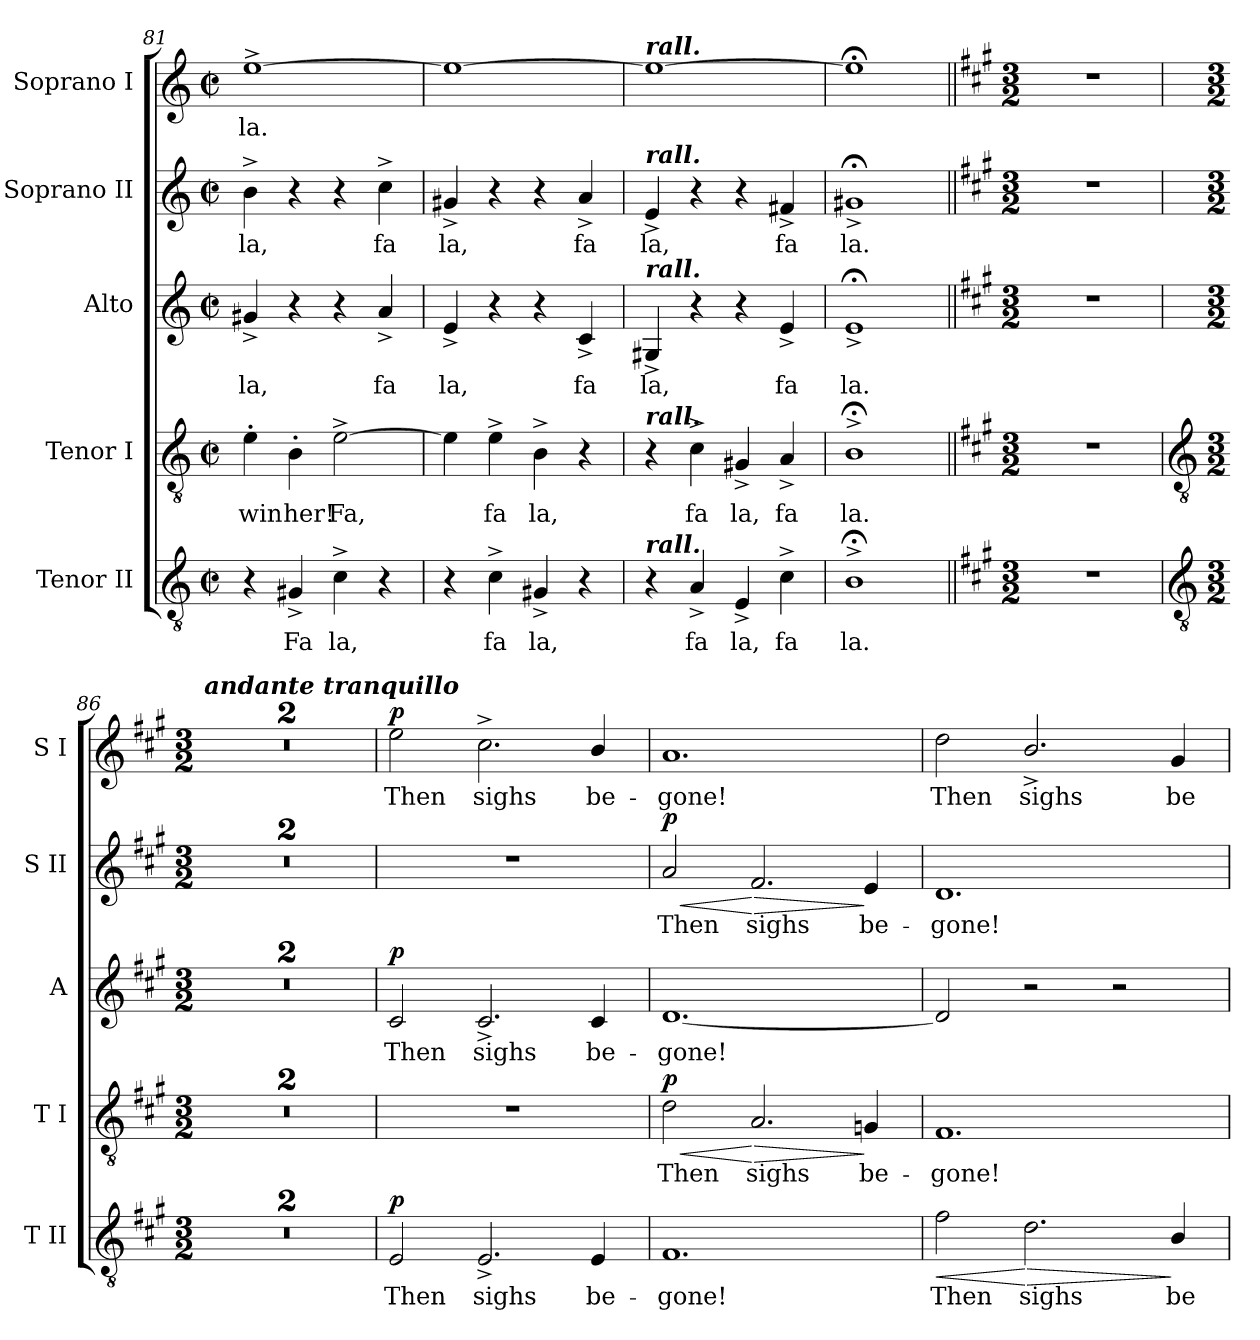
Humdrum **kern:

**kern	**text	**dynam	**kern	**text	**dynam	**kern	**text	**dynam	**kern	**text	**dynam	**kern	**text	**dynam
*part5	*part5	*part5	*part4	*part4	*part4	*part3	*part3	*part3	*part2	*part2	*part2	*part1	*part1	*part1
*staff5	*staff5	*staff5	*staff4	*staff4	*staff4	*staff3	*staff3	*staff3	*staff2	*staff2	*staff2	*staff1	*staff1	*staff1
*I"Tenor II	*	*	*I"Tenor I	*	*	*I"Alto	*	*	*I"Soprano II	*	*	*I"Soprano I	*	*
*I'T II	*	*	*I'T I	*	*	*I'A	*	*	*I'S II	*	*	*I'S I	*	*
*clefGv2	*	*	*clefGv2	*	*	*clefG2	*	*	*clefG2	*	*	*clefG2	*	*
*k[]	*	*	*k[]	*	*	*k[]	*	*	*k[]	*	*	*k[]	*	*
*C:	*	*	*C:	*	*	*C:	*	*	*C:	*	*	*C:	*	*
*M2/2	*	*	*M2/2	*	*	*M2/2	*	*	*M2/2	*	*	*M2/2	*	*
*met(c|)	*	*	*met(c|)	*	*	*met(c|)	*	*	*met(c|)	*	*	*met(c|)	*	*
=81	=81	=81	=81	=81	=81	=81	=81	=81	=81	=81	=81	=81	=81	=81
!	!	!	!	!LO:LY:b	!	!	!LO:LY:b	!	!	!LO:LY:b	!	!	!LO:LY:b	!
4r	.	.	4e'	win	.	4g#X^	la,	.	4b^	la,	.	[1ee^	la.	.
!	!LO:LY:b	!	!	!LO:LY:b	!	!	!	!	!	!	!	!	!	!
4G#X^	Fa	.	4B'	her!	.	4r	.	.	4r	.	.	.	.	.
!	!LO:LY:b	!	!	!LO:LY:b	!	!	!	!	!	!	!	!	!	!
4c^	la,	.	[2e^	Fa,	.	4r	.	.	4r	.	.	.	.	.
!	!	!	!	!	!	!	!LO:LY:b	!	!	!LO:LY:b	!	!	!	!
4r	.	.	.	.	.	4a^	fa	.	4cc^	fa	.	.	.	.
=82	=82	=82	=82	=82	=82	=82	=82	=82	=82	=82	=82	=82	=82	=82
!	!	!	!	!	!	!	!LO:LY:b	!	!	!LO:LY:b	!	!	!	!
4r	.	.	4e]	.	.	4e^	la,	.	4g#X^	la,	.	1ee_	.	.
!	!LO:LY:b	!	!	!LO:LY:b	!	!	!	!	!	!	!	!	!	!
4c^	fa	.	4e^	fa	.	4r	.	.	4r	.	.	.	.	.
!	!LO:LY:b	!	!	!LO:LY:b	!	!	!	!	!	!	!	!	!	!
4G#X^	la,	.	4B^	la,	.	4r	.	.	4r	.	.	.	.	.
!	!	!	!	!	!	!	!LO:LY:b	!	!	!LO:LY:b	!	!	!	!
4r	.	.	4r	.	.	4c^	fa	.	4a^	fa	.	.	.	.
=83	=83	=83	=83	=83	=83	=83	=83	=83	=83	=83	=83	=83	=83	=83
!	!	!	!	!	!	!	!	!	!	!	!	!LO:TX:a:Bi:t=rall.	!	!
!	!	!	!	!	!	!	!	!	!LO:TX:a:Bi:t=rall.	!	!	!	!	!
!	!	!	!	!	!	!LO:TX:a:Bi:t=rall.	!	!	!	!	!	!	!	!
!	!	!	!LO:TX:a:Bi:t=rall.	!	!	!	!	!	!	!	!	!	!	!
!LO:TX:a:Bi:t=rall.	!	!	!	!	!	!	!	!	!	!	!	!	!	!
!	!	!	!	!	!	!	!LO:LY:b	!	!	!LO:LY:b	!	!	!	!
4r	.	.	4r	.	.	4G#X^	la,	.	4e^	la,	.	1ee_	.	.
!	!LO:LY:b	!	!	!LO:LY:b	!	!	!	!	!	!	!	!	!	!
4A^	fa	.	4c^	fa	.	4r	.	.	4r	.	.	.	.	.
!	!LO:LY:b	!	!	!LO:LY:b	!	!	!	!	!	!	!	!	!	!
4E^	la,	.	4G#X^	la,	.	4r	.	.	4r	.	.	.	.	.
!	!LO:LY:b	!	!	!LO:LY:b	!	!	!LO:LY:b	!	!	!LO:LY:b	!	!	!	!
4c^	fa	.	4A^	fa	.	4e^	fa	.	4f#X^	fa	.	.	.	.
=84	=84	=84	=84	=84	=84	=84	=84	=84	=84	=84	=84	=84	=84	=84
!	!LO:LY:b	!	!	!LO:LY:b	!	!	!LO:LY:b	!	!	!LO:LY:b	!	!	!	!
1B;<^	la.	.	1B;<^	la.	.	1e;<^	la.	.	1g#X;<^	la.	.	1ee;<]	.	.
=85||	=85||	=85||	=85||	=85||	=85||	=85||	=85||	=85||	=85||	=85||	=85||	=85||	=85||	=85||
*k[f#c#g#]	*	*	*k[f#c#g#]	*	*	*k[f#c#g#]	*	*	*k[f#c#g#]	*	*	*k[f#c#g#]	*	*
*A:	*	*	*A:	*	*	*A:	*	*	*A:	*	*	*A:	*	*
*M3/2	*	*	*M3/2	*	*	*M3/2	*	*	*M3/2	*	*	*M3/2	*	*
1.r	.	.	1.r	.	.	1.r	.	.	1.r	.	.	1.r	.	.
!!LO:LB:g=z
=86	=86	=86	=86	=86	=86	=86	=86	=86	=86	=86	=86	=86	=86	=86
*clefGv2	*	*	*clefGv2	*	*	*	*	*	*	*	*	*	*	*
*M3/2	*	*	*M3/2	*	*	*M3/2	*	*	*M3/2	*	*	*M3/2	*	*
!	!	!	!	!	!	!	!	!	!	!	!	!LO:TX:a:Bi:t=andante tranquillo	!	!
!LO:N:vis=1	!	!	!LO:N:vis=1	!	!	!LO:N:vis=1	!	!	!LO:N:vis=1	!	!	!LO:N:vis=1	!	!
1.r	.	.	1.r	.	.	1.r	.	.	1.r	.	.	1.r	.	.
=87	=87	=87	=87	=87	=87	=87	=87	=87	=87	=87	=87	=87	=87	=87
!LO:N:vis=1	!	!	!LO:N:vis=1	!	!	!LO:N:vis=1	!	!	!LO:N:vis=1	!	!	!LO:N:vis=1	!	!
1.r	.	.	1.r	.	.	1.r	.	.	1.r	.	.	1.r	.	.
=88	=88	=88	=88	=88	=88	=88	=88	=88	=88	=88	=88	=88	=88	=88
!	!LO:LY:b	!LO:DY:b	!LO:N:vis=1	!	!	!	!LO:LY:b	!LO:DY:b	!LO:N:vis=1	!	!	!	!LO:LY:b	!LO:DY:b
2E	Then	p	1.r	.	.	2c#	Then	p	1.r	.	.	2ee	Then	p
!	!LO:LY:b	!	!	!	!	!	!LO:LY:b	!	!	!	!	!	!LO:LY:b	!
2.E^	sighs	.	.	.	.	2.c#^	sighs	.	.	.	.	2.cc#^	sighs	.
!	!LO:LY:b	!	!	!	!	!	!LO:LY:b	!	!	!	!	!	!LO:LY:b	!
4E/	be-	.	.	.	.	4c#	be-	.	.	.	.	4b/	be-	.
=89	=89	=89	=89	=89	=89	=89	=89	=89	=89	=89	=89	=89	=89	=89
!	!LO:LY:b	!	!	!LO:LY:b	!LO:HP:b	!	!LO:LY:b	!	!	!LO:LY:b	!LO:HP:b	!	!LO:LY:b	!
!	!	!	!	!	!LO:DY:n=1:b	!	!	!	!	!	!LO:DY:n=1:b	!	!	!
1.F#	-gone!	.	2d	Then	< p	[1.d	-gone!	.	2a	Then	< p	1.a	-gone!	.
!	!	!	!	!LO:LY:b	!LO:HP:n=1:b	!	!	!	!	!LO:LY:b	!LO:HP:n=1:b	!	!	!
.	.	.	2.A	sighs	[ >	.	.	.	2.f#	sighs	[ >	.	.	.
!	!	!	!	!LO:LY:b	!	!	!	!	!	!LO:LY:b	!	!	!	!
.	.	.	4Gn	be-	]	.	.	.	4e	be-	]	.	.	.
=90	=90	=90	=90	=90	=90	=90	=90	=90	=90	=90	=90	=90	=90	=90
!	!LO:LY:b	!LO:HP:b	!	!LO:LY:b	!	!	!	!	!	!LO:LY:b	!	!	!LO:LY:b	!
2f#	Then	<	1.F#	-gone!	.	2d]	.	.	1.d	-gone!	.	2dd	Then	.
!	!LO:LY:b	!LO:HP:n=1:b	!	!	!	!	!	!	!	!	!	!	!LO:LY:b	!
2.d\	sighs	[ >	.	.	.	2r	.	.	.	.	.	2.b^/	sighs	.
.	.	.	.	.	.	2r	.	.	.	.	.	.	.	.
!	!LO:LY:b	!	!	!	!	!	!	!	!	!	!	!	!LO:LY:b	!
4B/	be-	]	.	.	.	.	.	.	.	.	.	4g#	be-	.
=	=	=	=	=	=	=	=	=	=	=	=	=	=	=
*-	*-	*-	*-	*-	*-	*-	*-	*-	*-	*-	*-	*-	*-	*-
